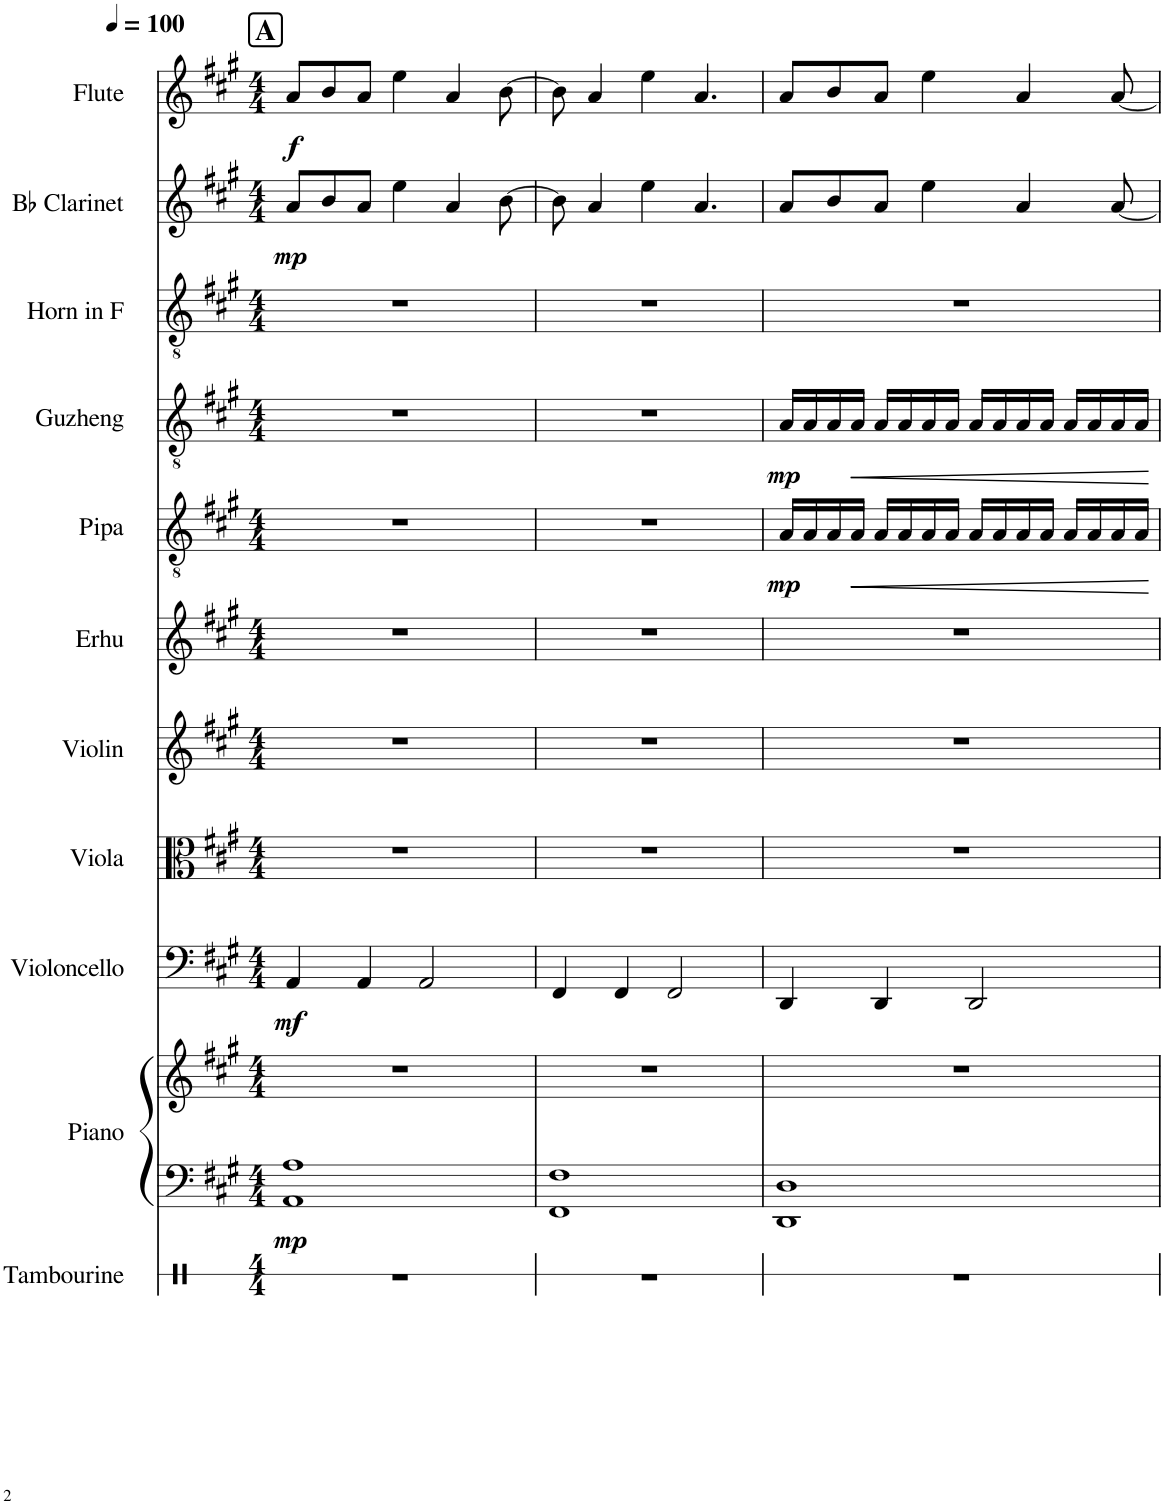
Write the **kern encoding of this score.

**kern	**kern	**kern	**dynam	**kern	**dynam	**kern	**kern	**kern	**kern	**dynam	**kern	**dynam	**kern	**kern	**dynam	**kern	**dynam
*part11	*part10	*part10	*part10	*part9	*part9	*part8	*part7	*part6	*part5	*part5	*part4	*part4	*part3	*part2	*part2	*part1	*part1
*staff12	*staff11	*staff10	*staff10/11	*staff9	*staff9	*staff8	*staff7	*staff6	*staff5	*staff5	*staff4	*staff4	*staff3	*staff2	*staff2	*staff1	*staff1
*I"Tambourine	*I"Piano	*	*	*I"Violoncello	*	*I"Viola	*I"Violin	*I"Erhu	*I"Pipa	*	*I"Guzheng	*	*I"Horn in F	*I"Bb Clarinet	*	*I"Flute	*
*I'Tamb.	*I'Pno.	*	*	*I'Vc.	*	*I'Vla.	*I'Vn.	*I'Eh.	*I'Pi.	*	*I'Gu.	*	*	*I'Bb Cl.	*	*I'Fl.	*
*stria1	*	*	*	*	*	*	*	*	*	*	*	*	*	*	*	*	*
*clefX	*clefF4	*clefG2	*	*clefF4	*	*clefC3	*clefG2	*clefG2	*clefGv2	*	*clefGv2	*	*clefGv2	*clefG2	*	*clefG2	*
*	*	*	*	*	*	*	*	*	*	*	*	*	*ITrd4c7	*ITrd1c2	*	*	*
*k[]	*k[f#c#g#]	*k[f#c#g#]	*	*k[f#c#g#]	*	*k[f#c#g#]	*k[f#c#g#]	*k[f#c#g#]	*k[f#c#g#]	*	*k[f#c#g#]	*	*k[f#c#g#]	*k[f#c#g#]	*	*k[f#c#g#]	*
*M4/4	*M4/4	*M4/4	*	*M4/4	*	*M4/4	*M4/4	*M4/4	*M4/4	*	*M4/4	*	*M4/4	*M4/4	*	*M4/4	*
*MM100	*MM100	*MM100	*	*MM100	*	*MM100	*MM100	*MM100	*MM100	*	*MM100	*	*MM100	*MM100	*	*MM100	*
!!LO:REH:place=s1:a:B:cj:fs=14:t=A
=1	=1	=1	=1	=1	=1	=1	=1	=1	=1	=1	=1	=1	=1	=1	=1	=1	=1
!	!	!	!LO:DY:b=2	!	!LO:DY:b	!	!	!	!	!	!	!	!	!	!LO:DY:b	!	!LO:DY:b
1r	1AA 1A	1r	mp	4AA/	mf	1r	1r	1r	1r	.	1r	.	1r	8a/L	mp	8a/L	f
.	.	.	.	.	.	.	.	.	.	.	.	.	.	8b/	.	8b/	.
.	.	.	.	4AA/	.	.	.	.	.	.	.	.	.	8a/J	.	8a/J	.
.	.	.	.	.	.	.	.	.	.	.	.	.	.	4ee\	.	4ee\	.
.	.	.	.	2AA/	.	.	.	.	.	.	.	.	.	.	.	.	.
.	.	.	.	.	.	.	.	.	.	.	.	.	.	4a/	.	4a/	.
.	.	.	.	.	.	.	.	.	.	.	.	.	.	[8b\	.	[8b\	.
=2	=2	=2	=2	=2	=2	=2	=2	=2	=2	=2	=2	=2	=2	=2	=2	=2	=2
1r	1FF# 1F#	1r	.	4FF#/	.	1r	1r	1r	1r	.	1r	.	1r	8b\]	.	8b\]	.
.	.	.	.	.	.	.	.	.	.	.	.	.	.	4a/	.	4a/	.
.	.	.	.	4FF#/	.	.	.	.	.	.	.	.	.	.	.	.	.
.	.	.	.	.	.	.	.	.	.	.	.	.	.	4ee\	.	4ee\	.
.	.	.	.	2FF#/	.	.	.	.	.	.	.	.	.	.	.	.	.
.	.	.	.	.	.	.	.	.	.	.	.	.	.	4.a/	.	4.a/	.
=3	=3	=3	=3	=3	=3	=3	=3	=3	=3	=3	=3	=3	=3	=3	=3	=3	=3
!	!	!	!	!	!	!	!	!	!	!LO:DY:b	!	!LO:DY:b	!	!	!	!	!
1r	1DD 1D	1r	.	4DD/	.	1r	1r	1r	16A/LL	mp	16A/LL	mp	1r	8a/L	.	8a/L	.
.	.	.	.	.	.	.	.	.	16A/	.	16A/	.	.	.	.	.	.
.	.	.	.	.	.	.	.	.	16A/	.	16A/	.	.	8b/	.	8b/	.
!	!	!	!	!	!	!	!	!	!	!LO:HP:b	!	!LO:HP:b	!	!	!	!	!
.	.	.	.	.	.	.	.	.	16A/JJ	<	16A/JJ	<	.	.	.	.	.
.	.	.	.	4DD/	.	.	.	.	16A/LL	.	16A/LL	.	.	8a/J	.	8a/J	.
.	.	.	.	.	.	.	.	.	16A/	.	16A/	.	.	.	.	.	.
.	.	.	.	.	.	.	.	.	16A/	.	16A/	.	.	4ee\	.	4ee\	.
.	.	.	.	.	.	.	.	.	16A/JJ	.	16A/JJ	.	.	.	.	.	.
.	.	.	.	2DD/	.	.	.	.	16A/LL	.	16A/LL	.	.	.	.	.	.
.	.	.	.	.	.	.	.	.	16A/	.	16A/	.	.	.	.	.	.
.	.	.	.	.	.	.	.	.	16A/	.	16A/	.	.	4a/	.	4a/	.
.	.	.	.	.	.	.	.	.	16A/JJ	.	16A/JJ	.	.	.	.	.	.
.	.	.	.	.	.	.	.	.	16A/LL	.	16A/LL	.	.	.	.	.	.
.	.	.	.	.	.	.	.	.	16A/	.	16A/	.	.	.	.	.	.
.	.	.	.	.	.	.	.	.	16A/	.	16A/	.	.	[8a/	.	[8a/	.
.	.	.	.	.	.	.	.	.	16A/JJ	.	16A/JJ	.	.	.	.	.	.
.	.	.	.	.	.	.	.	.	.	[	.	[	.	.	.	.	.
=	=	=	=	=	=	=	=	=	=	=	=	=	=	=	=	=	=
*-	*-	*-	*-	*-	*-	*-	*-	*-	*-	*-	*-	*-	*-	*-	*-	*-	*-
